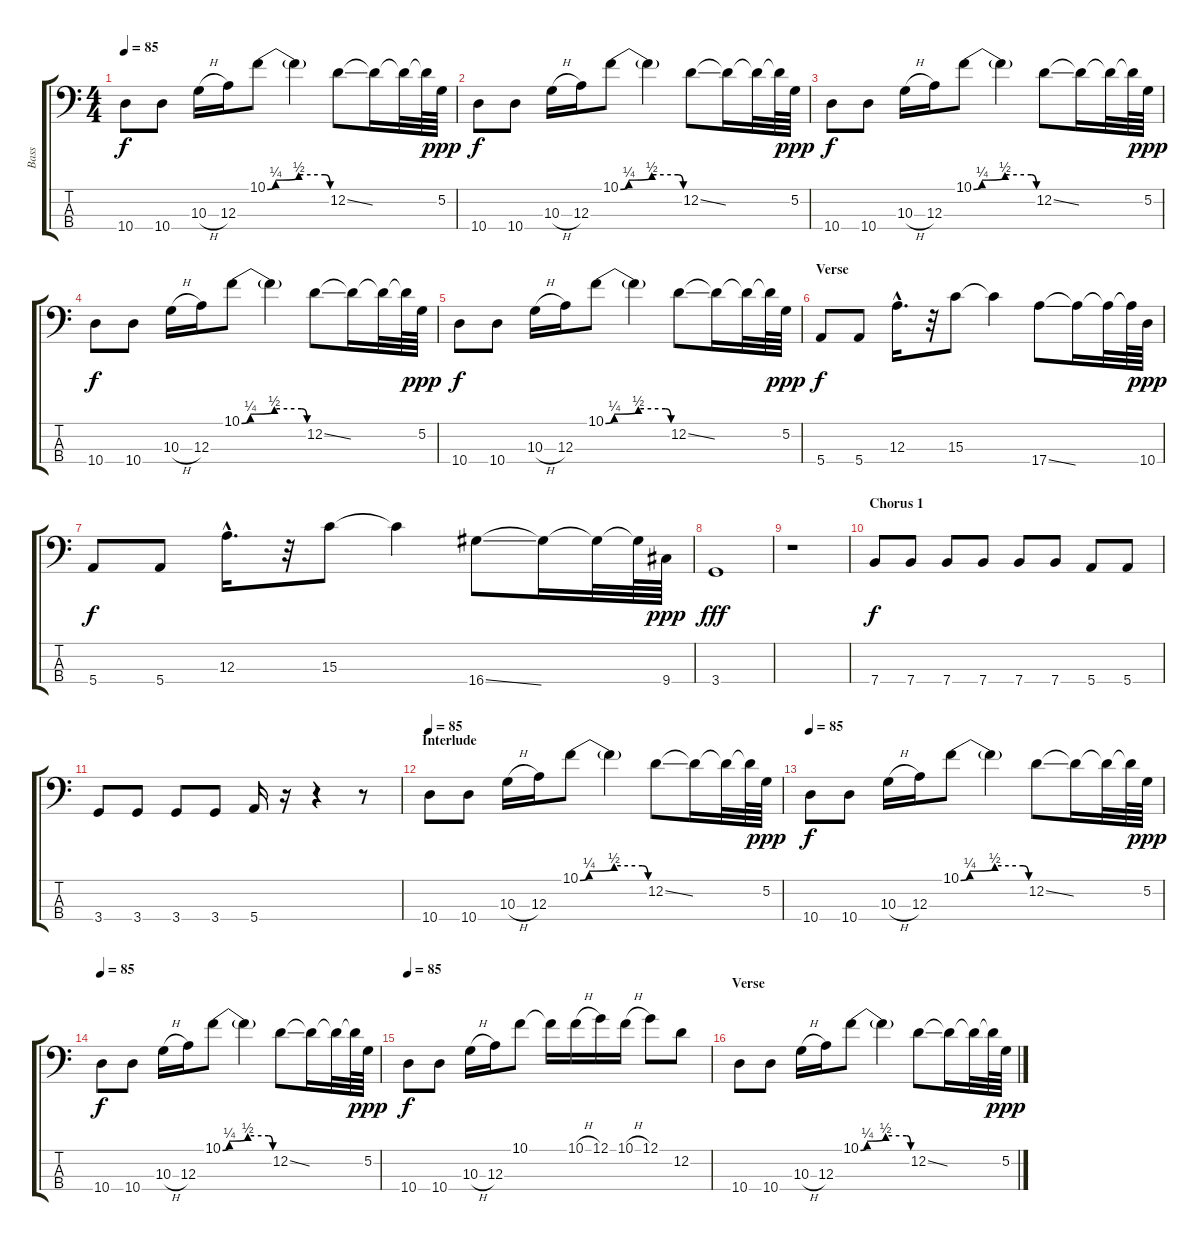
\track ("Bass" "Bass") {instrument electricbassfinger}
\staff {score tabs}
\tuning (G2 D2 A1 E1) {hide}
\ts (4 4)
\tempo 85
\clef f4
\ks c
10.4.8{dy f} 10.4.8 10.3{h}.16 12.3.16 10.1{be (custom 0 0 8 1 30 2 55 2 60 0)}.8 10.1{t}.4 12.2{ss}.8 12.2{t}.16 12.2{t}.32 12.2{t}.64 5.2.64{dy ppp} |
10.4.8{dy f} 10.4.8 10.3{h}.16 12.3.16 10.1{be (custom 0 0 8 1 30 2 55 2 60 0)}.8 10.1{t}.4 12.2{ss}.8 12.2{t}.16 12.2{t}.32 12.2{t}.64 5.2.64{dy ppp} |
10.4.8{dy f} 10.4.8 10.3{h}.16 12.3.16 10.1{be (custom 0 0 8 1 30 2 55 2 60 0)}.8 10.1{t}.4 12.2{ss}.8 12.2{t}.16 12.2{t}.32 12.2{t}.64 5.2.64{dy ppp} |
10.4.8{dy f} 10.4.8 10.3{h}.16 12.3.16 10.1{be (custom 0 0 8 1 30 2 55 2 60 0)}.8 10.1{t}.4 12.2{ss}.8 12.2{t}.16 12.2{t}.32 12.2{t}.64 5.2.64{dy ppp} |
10.4.8{dy f} 10.4.8 10.3{h}.16 12.3.16 10.1{be (custom 0 0 8 1 30 2 55 2 60 0)}.8 10.1{t}.4 12.2{ss}.8 12.2{t}.16 12.2{t}.32 12.2{t}.64 5.2.64{dy ppp} |
\section ("" "Verse")
5.4.8{dy f} 5.4.8 12.3{hac}.16{d} r.32 15.3.8 15.3{t}.4 17.4{ss}.8 17.4{t}.16 17.4{t}.32 17.4{t}.64 10.4.64{dy ppp} |
5.4.8{dy f} 5.4.8 12.3{hac}.16{d} r.32 15.3.8 15.3{t}.4 16.4{ss}.8 16.4{t}.16 16.4{t}.32 16.4{t}.64 9.4.64{dy ppp} |
3.4.1{dy fff} |
r.1 |
\section ("" "Chorus 1")
7.4.8{dy f} 7.4.8 7.4.8 7.4.8 7.4.8 7.4.8 5.4.8 5.4.8 |
3.4.8 3.4.8 3.4.8 3.4.8 5.4.16 r.16 r.4 r.8 |
\section ("" "Interlude")
\tempo 85
10.4.8 10.4.8 10.3{h}.16 12.3.16 10.1{be (custom 0 0 8 1 30 2 55 2 60 0)}.8 10.1{t}.4 12.2{ss}.8 12.2{t}.16 12.2{t}.32 12.2{t}.64 5.2.64{dy ppp} |
\tempo 85
10.4.8{dy f} 10.4.8 10.3{h}.16 12.3.16 10.1{be (custom 0 0 8 1 30 2 55 2 60 0)}.8 10.1{t}.4 12.2{ss}.8 12.2{t}.16 12.2{t}.32 12.2{t}.64 5.2.64{dy ppp} |
\tempo 85
10.4.8{dy f} 10.4.8 10.3{h}.16 12.3.16 10.1{be (custom 0 0 8 1 30 2 55 2 60 0)}.8 10.1{t}.4 12.2{ss}.8 12.2{t}.16 12.2{t}.32 12.2{t}.64 5.2.64{dy ppp} |
\tempo 85
10.4.8{dy f} 10.4.8 10.3{h}.16 12.3.16 10.1.8 10.1{t}.16 10.1{h}.16 12.1.16 10.1{h}.16 12.1.8 12.2.8 |
\section ("" "Verse")
10.4.8 10.4.8 10.3{h}.16 12.3.16 10.1{be (custom 0 0 8 1 30 2 55 2 60 0)}.8 10.1{t}.4 12.2{ss}.8 12.2{t}.16 12.2{t}.32 12.2{t}.64 5.2.64{dy ppp}
